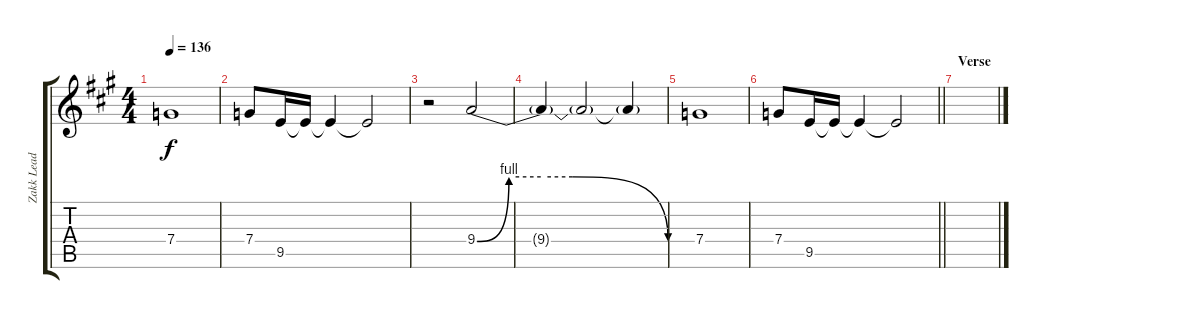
\track ("Zakk Lead" "Zakk Lead") {instrument distortionguitar}
\staff {score tabs}
\tuning (D4 A3 F3 C3 G2 D2) {hide}
\ts (4 4)
\tempo 136
\clef g2
\ks a
7.4.1{dy f} |
7.4.8 9.5.16 9.5{t}.16 9.5{t}.4 9.5{t}.2 |
r.2 9.4{be (custom 0 0 10 4 20 4 30 4 60 0)}.2 |
9.4{t}.4 9.4{t}.2 9.4{t}.4 |
7.4.1 |
\barLineRight lightlight
7.4.8 9.5.16 9.5{t}.16 9.5{t}.4 9.5{t}.2 |
\section ("" "Verse")
